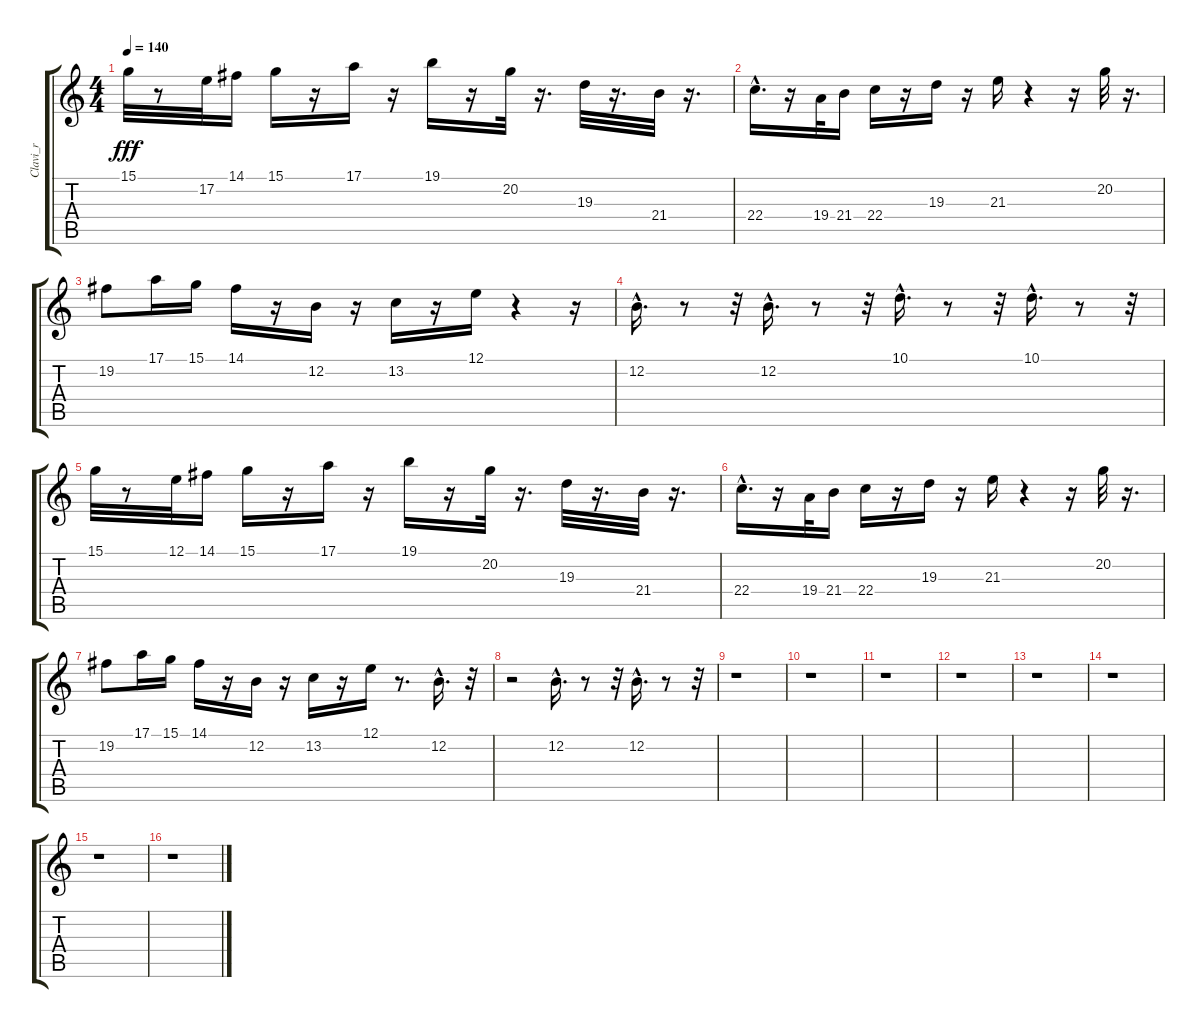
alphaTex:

\track ("Clavi_r" "Clavi_r") {instrument clavinet}
\staff {score tabs}
\tuning (E4 B3 G3 D3 A2 E2) {hide}
\ts (4 4)
\tempo 140
\clef g2
\ks c
15.1.32{dy fff} r.8 17.2.32 14.1.16 15.1.16 r.16 17.1.16 r.16 19.1.16 r.16 20.2.32 r.16{d} 19.3.32 r.16{d} 21.4.32 r.16{d} |
22.4{hac}.16{d} r.16 19.4.32 21.4.16 22.4.16 r.16 19.3.16 r.16 21.3.16 r.4 r.16 20.2.32 r.16{d} |
19.2.8 17.1.16 15.1.16 14.1.16 r.16 12.2.16 r.16 13.2.16 r.16 12.1.16 r.4 r.16 |
12.2{hac}.16{d} r.8 r.32 12.2{hac}.16{d} r.8 r.32 10.1{hac}.16{d} r.8 r.32 10.1{hac}.16{d} r.8 r.32 |
15.1.32 r.8 12.1.32 14.1.16 15.1.16 r.16 17.1.16 r.16 19.1.16 r.16 20.2.32 r.16{d} 19.3.32 r.16{d} 21.4.32 r.16{d} |
22.4{hac}.16{d} r.16 19.4.32 21.4.16 22.4.16 r.16 19.3.16 r.16 21.3.16 r.4 r.16 20.2.32 r.16{d} |
19.2.8 17.1.16 15.1.16 14.1.16 r.16 12.2.16 r.16 13.2.16 r.16 12.1.16 r.8{d} 12.2{hac}.16{d} r.32 |
r.2 12.2{hac}.16{d} r.8 r.32 12.2{hac}.16{d} r.8 r.32 |
r.1 |
r.1 |
r.1 |
r.1 |
r.1 |
r.1 |
r.1 |
r.1
